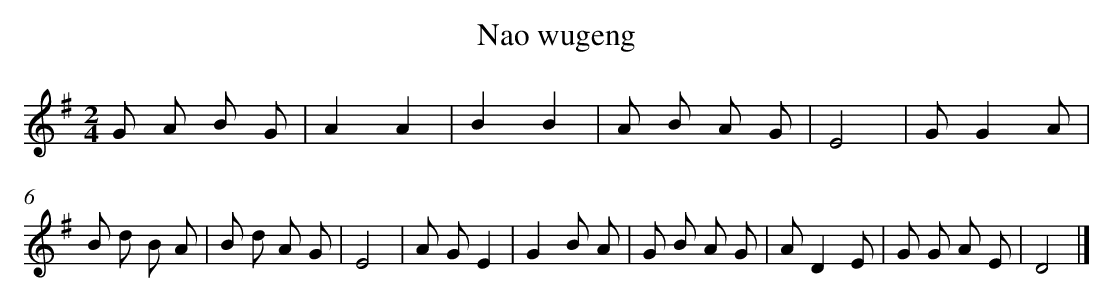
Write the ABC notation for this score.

X:1
T: Nao wugeng
L: 1/8
M: 2/4
K: G
G A B G [I:setbarnb 1]|
A2A2 |
B2B2 |
A B A G |
E4 |
GG2A |
B d B A |
B d A G |
E4 |
A GE2 |
G2B A |
G B A G |
AD2E |
G G A E |
D4 |]
